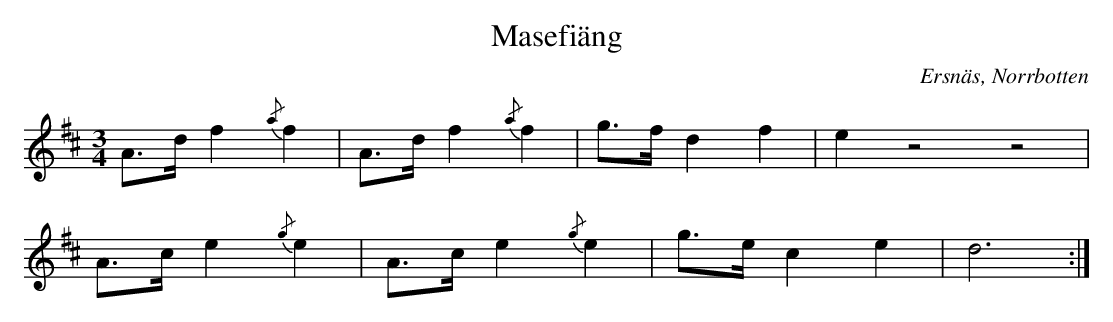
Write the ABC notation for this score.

X:1
T:Masefiäng
O:Ersnäs, Norrbotten
M:3/4
L:1/8
K:D
A3/2d/2 f2{/a}f2|A3/2d/2 f2{/a}f2|g3/2f/2 d2 f2|e2 z4z4|
A3/c/2 e2{/g}e2|A3/c/2 e2{/g}e2|g3/2e/2 c2e2|d6:|
